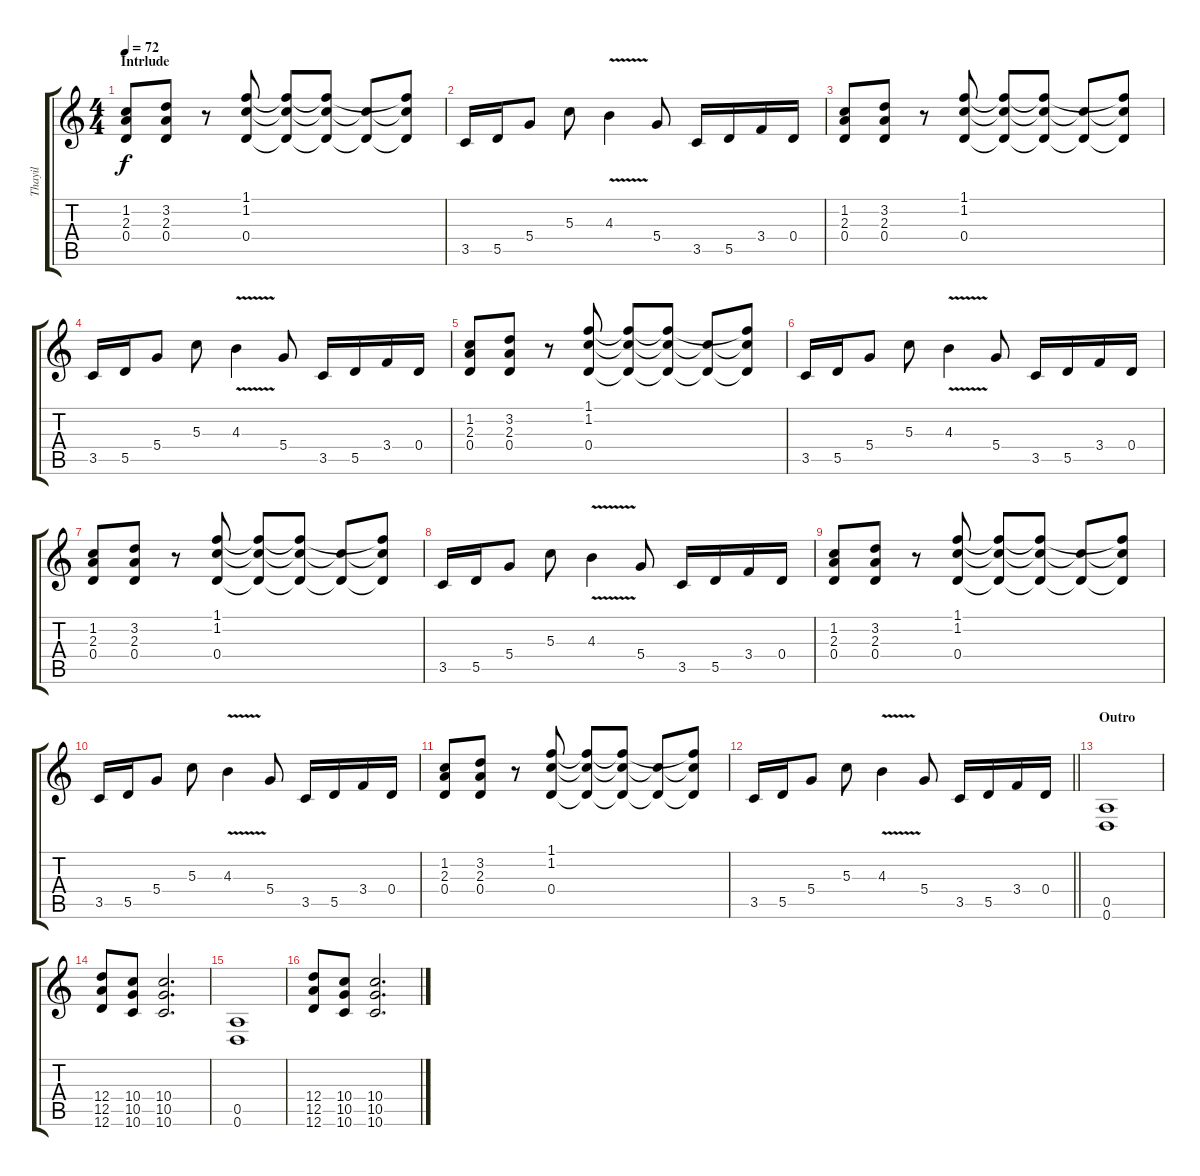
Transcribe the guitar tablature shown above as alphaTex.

\track ("Thayil" "Thayil") {instrument distortionguitar}
\staff {score tabs}
\tuning (E4 B3 G3 D3 A2 D2) {hide}
\ts (4 4)
\section ("" "Intrlude")
\tempo 72
\clef g2
\ks c
(1.2 2.3 0.4).8{dy f} (3.2 2.3 0.4).8 r.8 (1.1 1.2 0.4).8 (1.1{t} 1.2{t} 0.4{t}).8 (1.1{t} 1.2{t} 0.4{t}).8 (1.2{t} 0.4{t}).8 (1.1{t} 1.2{t} 0.4{t}).8 |
3.5.16 5.5.16 5.4.8 5.3.8 4.3{v}.4 5.4.8 3.5.16 5.5.16 3.4.16 0.4.16 |
(1.2 2.3 0.4).8 (3.2 2.3 0.4).8 r.8 (1.1 1.2 0.4).8 (1.1{t} 1.2{t} 0.4{t}).8 (1.1{t} 1.2{t} 0.4{t}).8 (1.2{t} 0.4{t}).8 (1.1{t} 1.2{t} 0.4{t}).8 |
3.5.16 5.5.16 5.4.8 5.3.8 4.3{v}.4 5.4.8 3.5.16 5.5.16 3.4.16 0.4.16 |
(1.2 2.3 0.4).8 (3.2 2.3 0.4).8 r.8 (1.1 1.2 0.4).8 (1.1{t} 1.2{t} 0.4{t}).8 (1.1{t} 1.2{t} 0.4{t}).8 (1.2{t} 0.4{t}).8 (1.1{t} 1.2{t} 0.4{t}).8 |
3.5.16 5.5.16 5.4.8 5.3.8 4.3{v}.4 5.4.8 3.5.16 5.5.16 3.4.16 0.4.16 |
(1.2 2.3 0.4).8 (3.2 2.3 0.4).8 r.8 (1.1 1.2 0.4).8 (1.1{t} 1.2{t} 0.4{t}).8 (1.1{t} 1.2{t} 0.4{t}).8 (1.2{t} 0.4{t}).8 (1.1{t} 1.2{t} 0.4{t}).8 |
3.5.16 5.5.16 5.4.8 5.3.8 4.3{v}.4 5.4.8 3.5.16 5.5.16 3.4.16 0.4.16 |
(1.2 2.3 0.4).8 (3.2 2.3 0.4).8 r.8 (1.1 1.2 0.4).8 (1.1{t} 1.2{t} 0.4{t}).8 (1.1{t} 1.2{t} 0.4{t}).8 (1.2{t} 0.4{t}).8 (1.1{t} 1.2{t} 0.4{t}).8 |
3.5.16 5.5.16 5.4.8 5.3.8 4.3{v}.4 5.4.8 3.5.16 5.5.16 3.4.16 0.4.16 |
(1.2 2.3 0.4).8 (3.2 2.3 0.4).8 r.8 (1.1 1.2 0.4).8 (1.1{t} 1.2{t} 0.4{t}).8 (1.1{t} 1.2{t} 0.4{t}).8 (1.2{t} 0.4{t}).8 (1.1{t} 1.2{t} 0.4{t}).8 |
\barLineRight lightlight
3.5.16 5.5.16 5.4.8 5.3.8 4.3{v}.4 5.4.8 3.5.16 5.5.16 3.4.16 0.4.16 |
\section ("" "Outro")
(0.5 0.6).1 |
(12.4 12.5 12.6).8 (10.4 10.5 10.6).8 (10.4 10.5 10.6).2{d} |
(0.5 0.6).1 |
(12.4 12.5 12.6).8 (10.4 10.5 10.6).8 (10.4 10.5 10.6).2{d}
